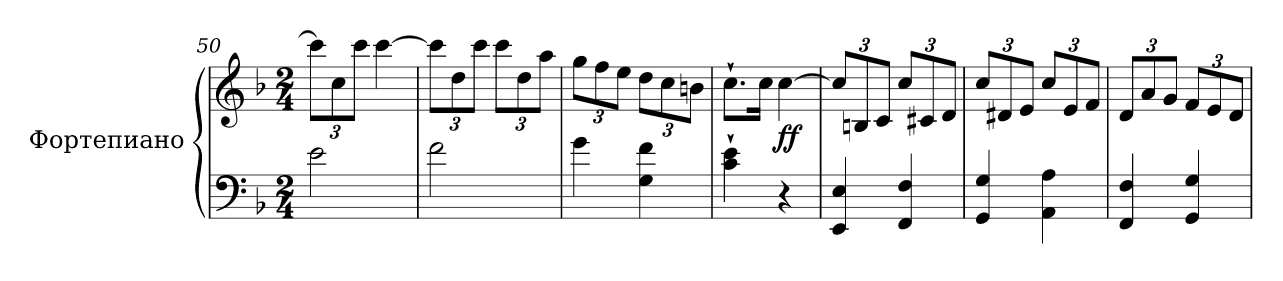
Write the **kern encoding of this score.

**kern	**kern	**dynam
*part1	*part1	*part1
*staff2	*staff1	*staff1/2
*I"Фортепиано	*	*
*clefF4	*clefG2	*
*k[b-]	*k[b-]	*
*M2/4	*M2/4	*
*	*Xbrackettup	*
=50	=50	=50
2e\	12ccc\L]	.
.	12cc\	.
.	12ccc\J	.
.	[4ccc\	.
!!LO:LB:g=z
=51	=51	=51
2f\	12ccc\L]	.
.	12dd\	.
.	12ccc\J	.
.	12ccc\L	.
.	12dd\	.
.	12aa\J	.
=52	=52	=52
4g\	12gg\L	.
.	12ff\	.
.	12ee\J	.
4G\ 4f\	12dd\L	.
.	12cc\	.
.	12bn\J	.
=53	=53	=53
4c\` 4e\`	8.cc`\L	.
.	16cc\Jk	.
!	!	!LO:DY:b
4r	[4cc\	ff
=54	=54	=54
4EE/ 4E/	12cc/L]	.
.	12Bn/	.
.	12c/J	.
4FF/ 4F/	12cc/L	.
.	12c#X/	.
.	12d/J	.
=55	=55	=55
4GG/ 4G/	12cc/L	.
.	12d#X/	.
.	12e/J	.
4AA\ 4A\	12cc/L	.
.	12e/	.
.	12f/J	.
=56	=56	=56
4FF/ 4F/	12d/L	.
.	12a/	.
.	12g/J	.
4GG/ 4G/	12f/L	.
.	12e/	.
.	12d/J	.
=	=	=
*-	*-	*-
